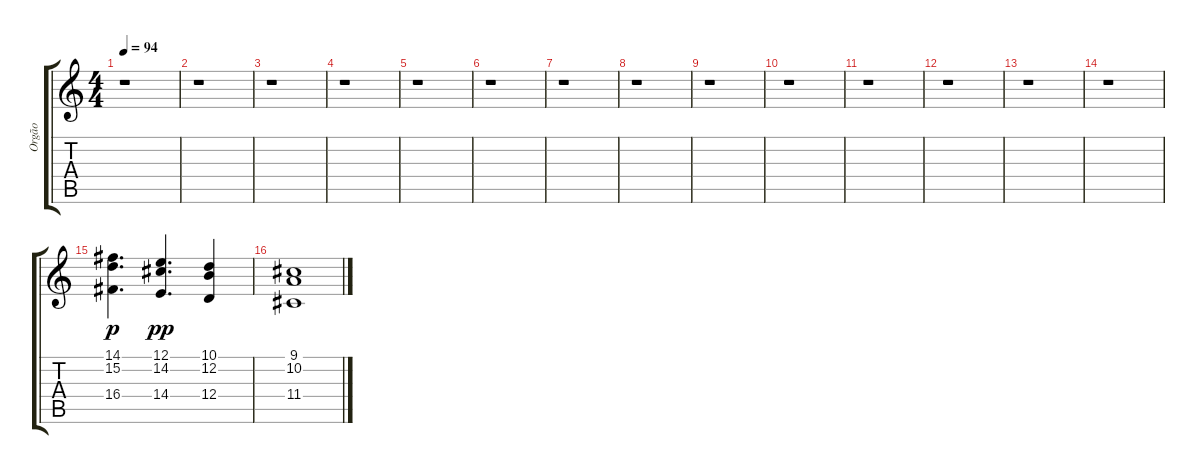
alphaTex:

\track ("Orgão" "Orgão") {instrument stringensemble2}
\staff {score tabs}
\tuning (E4 B3 G3 D3 A2 E2) {hide}
\ts (4 4)
\tempo 94
\clef g2
\ks c
r.1{dy f} |
r.1 |
r.1 |
r.1 |
r.1 |
r.1 |
r.1 |
r.1 |
r.1 |
r.1 |
r.1 |
r.1 |
r.1 |
r.1 |
(14.1 15.2 16.4).4{d dy p} (12.1 14.2 14.4).4{d dy pp} (10.1 12.2 12.4).4 |
(9.1 10.2 11.4).1
